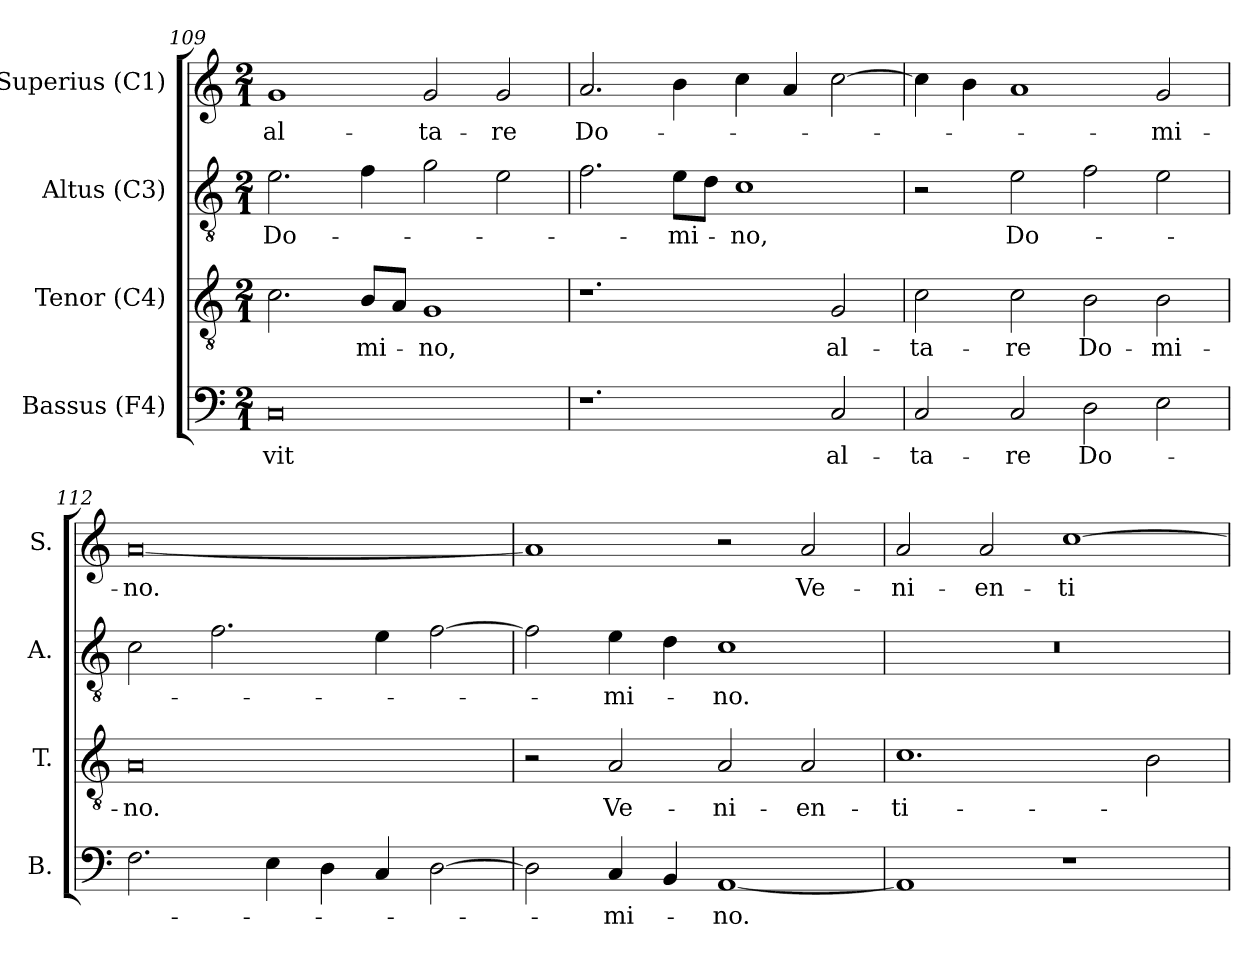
**kern	**text	**kern	**text	**kern	**text	**kern	**text
*part4	*part4	*part3	*part3	*part2	*part2	*part1	*part1
*staff4	*staff4	*staff3	*staff3	*staff2	*staff2	*staff1	*staff1
*I"Bassus (F4)	*	*I"Tenor (C4)	*	*I"Altus (C3)	*	*I"Superius (C1)	*
*I'B.	*	*I'T.	*	*I'A.	*	*I'S.	*
*clefF4	*	*clefGv2	*	*clefGv2	*	*clefG2	*
*	*	*ITrd7c12	*	*ITrd7c12	*	*	*
*k[]	*	*k[]	*	*k[]	*	*k[]	*
*C:	*	*C:	*	*C:	*	*C:	*
*M2/1	*	*M2/1	*	*M2/1	*	*M2/1	*
=109	=109	=109	=109	=109	=109	=109	=109
!	!LO:LY:b:color=#000000	!	!	!	!	!	!
!	!	!	!	!	!LO:LY:b:color=#000000	!	!
!	!	!	!	!	!	!	!LO:LY:b:color=#000000
0Ci	-vit	2.Ci\	.	2.Ei\	Do-	1gi	al-
!	!	!	!LO:LY:b:color=#000000	!	!	!	!
.	.	8BBi/L	-mi-	4Fi\	.	.	.
.	.	8AAi/J	.	.	.	.	.
!	!	!	!LO:LY:b:color=#000000	!	!	!	!
!	!	!	!	!	!	!	!LO:LY:b:color=#000000
.	.	1GGi	-no,	2Gi\	.	2gi/	-ta-
!	!	!	!	!	!	!	!LO:LY:b:color=#000000
.	.	.	.	2Ei\	.	2gi/	-re
!!LO:PB:g=z
=110	=110	=110	=110	=110	=110	=110	=110
!	!	!	!	!	!	!	!LO:LY:b:color=#000000
1.r	.	1.r	.	2.Fi\	.	2.ai/	Do-
!	!	!	!	!	!LO:LY:b:color=#000000	!	!
.	.	.	.	8Ei\L	-mi-	4bi\	.
.	.	.	.	8Di\J	.	.	.
!	!	!	!	!	!LO:LY:b:color=#000000	!	!
.	.	.	.	1Ci	-no,	4cci\	.
.	.	.	.	.	.	4ai/	.
!	!LO:LY:b:color=#000000	!	!	!	!	!	!
!	!	!	!LO:LY:b:color=#000000	!	!	!	!
2Ci/	al-	2GGi/	al-	.	.	[2cci\	.
=111	=111	=111	=111	=111	=111	=111	=111
!	!LO:LY:b:color=#000000	!	!	!	!	!	!
!	!	!	!LO:LY:b:color=#000000	!	!	!	!
2Ci/	-ta-	2Ci\	-ta-	2r	.	4cci\]	.
.	.	.	.	.	.	4bi\	.
!	!LO:LY:b:color=#000000	!	!	!	!	!	!
!	!	!	!LO:LY:b:color=#000000	!	!	!	!
!	!	!	!	!	!LO:LY:b:color=#000000	!	!
2Ci/	-re	2Ci\	-re	2Ei\	Do-	1ai	.
!	!LO:LY:b:color=#000000	!	!	!	!	!	!
!	!	!	!LO:LY:b:color=#000000	!	!	!	!
2Di\	Do-	2BBi\	Do-	2Fi\	.	.	.
!	!	!	!LO:LY:b:color=#000000	!	!	!	!
!	!	!	!	!	!	!	!LO:LY:b:color=#000000
2Ei\	.	2BBi\	-mi-	2Ei\	.	2gi/	-mi-
=112	=112	=112	=112	=112	=112	=112	=112
!	!	!	!LO:LY:b:color=#000000	!	!	!	!
!	!	!	!	!	!	!	!LO:LY:b:color=#000000
2.Fi\	.	0AAi	-no.	2Ci\	.	[0ai	-no.
.	.	.	.	2.Fi\	.	.	.
4Ei\	.	.	.	.	.	.	.
4Di\	.	.	.	.	.	.	.
4Ci/	.	.	.	4Ei\	.	.	.
[2Di\	.	.	.	[2Fi\	.	.	.
=113	=113	=113	=113	=113	=113	=113	=113
2Di\]	.	2r	.	2Fi\]	.	1ai]	.
!	!LO:LY:b:color=#000000	!	!	!	!	!	!
!	!	!	!LO:LY:b:color=#000000	!	!	!	!
!	!	!	!	!	!LO:LY:b:color=#000000	!	!
4Ci/	-mi-	2AAi/	Ve-	4Ei\	-mi-	.	.
4BBi/	.	.	.	4Di\	.	.	.
!	!LO:LY:b:color=#000000	!	!	!	!	!	!
!	!	!	!LO:LY:b:color=#000000	!	!	!	!
!	!	!	!	!	!LO:LY:b:color=#000000	!	!
[1AAi	-no.	2AAi/	-ni-	1Ci	-no.	2r	.
!	!	!	!LO:LY:b:color=#000000	!	!	!	!
!	!	!	!	!	!	!	!LO:LY:b:color=#000000
.	.	2AAi/	-en-	.	.	2ai/	Ve-
!!LO:LB:g=z
=114	=114	=114	=114	=114	=114	=114	=114
!	!	!	!LO:LY:b:color=#000000	!LO:N:vis=1	!	!	!
!	!	!	!	!	!	!	!LO:LY:b:color=#000000
1AAi]	.	1.Ci	-ti-	0r	.	2ai/	-ni-
!	!	!	!	!	!	!	!LO:LY:b:color=#000000
.	.	.	.	.	.	2ai/	-en-
!	!	!	!	!	!	!	!LO:LY:b:color=#000000
1r	.	.	.	.	.	[1cci	-ti-
.	.	2BBi\	.	.	.	.	.
=	=	=	=	=	=	=	=
*-	*-	*-	*-	*-	*-	*-	*-
